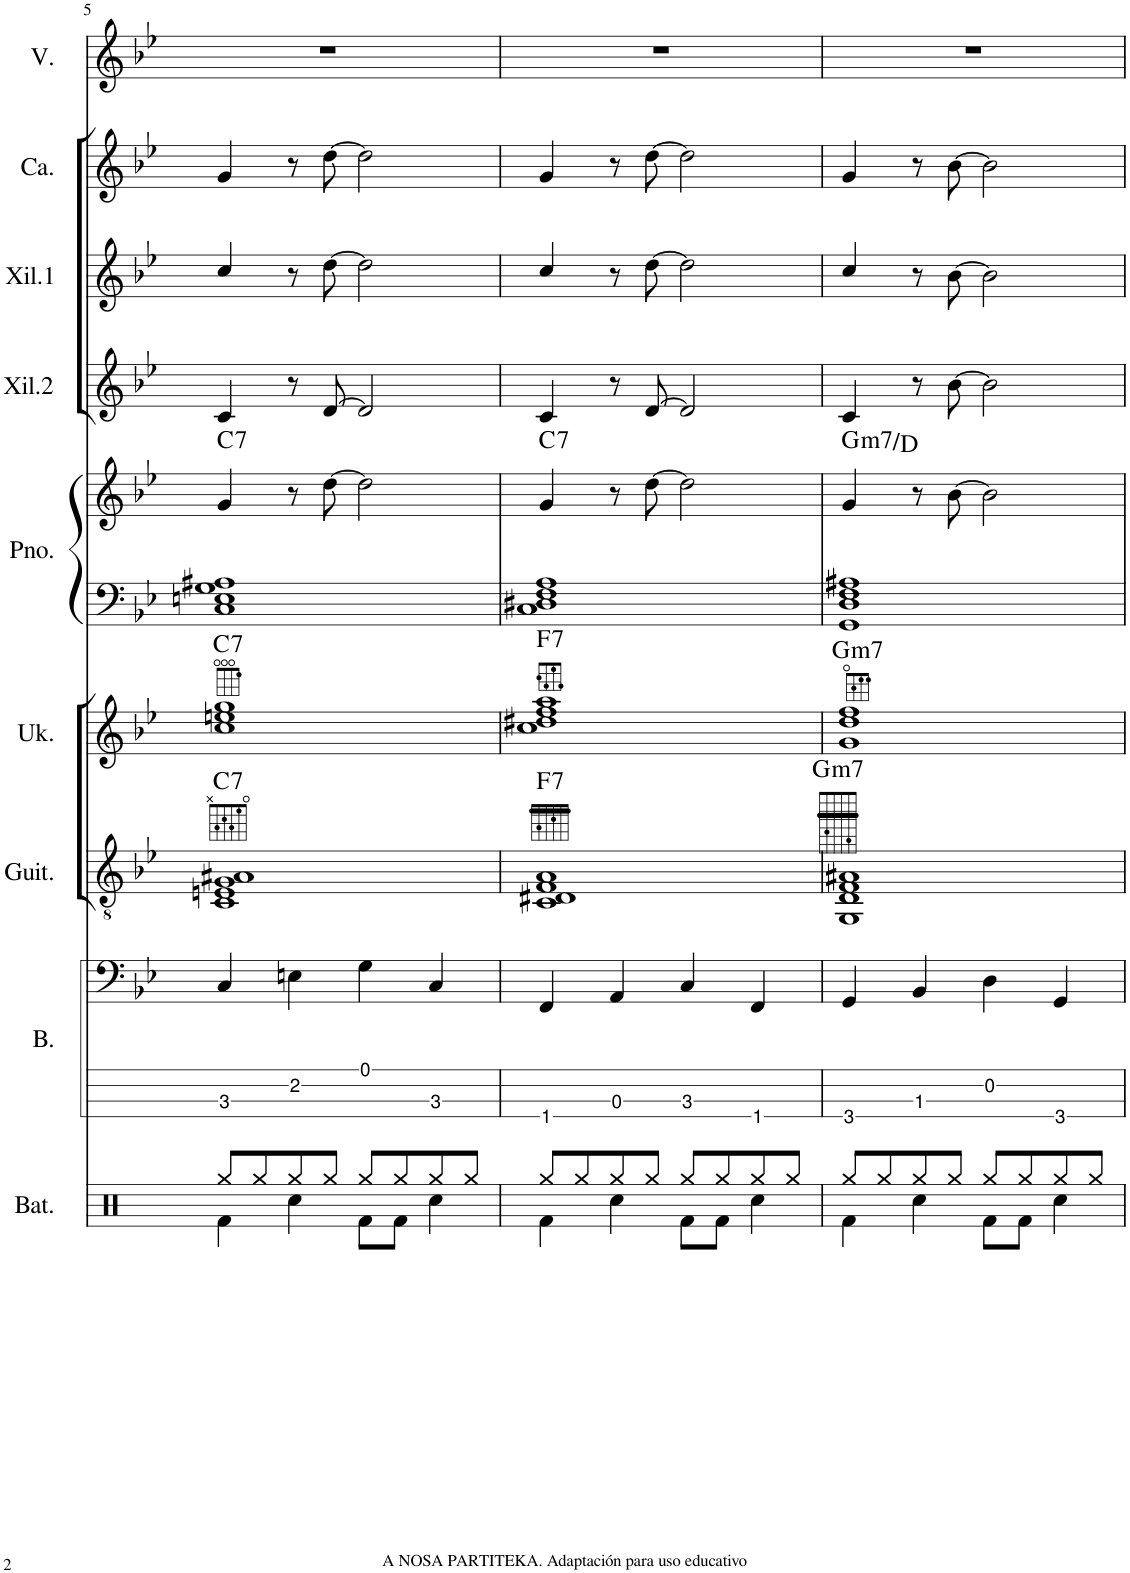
**kern	**kern	**kern	**kern	**harte	**kern	**harte	**kern	**kern	**harte	**kern	**kern	**kern	**kern
*part9	*part8	*part8	*part7	*part7	*part6	*part6	*part5	*part5	*part5	*part4	*part3	*part2	*part1
*staff11	*staff10	*staff9	*staff8	*	*staff7	*	*staff6	*staff5	*	*staff4	*staff3	*staff2	*staff1
*I"Batería	*I"Baixo	*	*I"Guitarra	*	*I"Ukelele	*	*I"Piano	*	*	*I"Xilófono 2	*I"Xilófono 1	*I"Carillón	*I"Voz
*I'Bat.	*I'B.	*	*I'Guit.	*	*I'Uk.	*	*I'Pno.	*	*	*I'Xil.2	*I'Xil.1	*I'Ca.	*I'V.
!!LO:PB:g=z
*clefX	*	*clefF4	*clefGv2	*	*clefG2	*	*clefF4	*clefG2	*	*clefG2	*clefG2	*clefG2	*clefG2
*	*Trd7c12	*Trd7c12	*	*	*	*	*	*	*	*Trd-7c-12	*Trd-7c-12	*Trd-14c-24	*
*k[b-e-]	*k[b-e-]	*k[b-e-]	*k[b-e-]	*	*k[b-e-]	*	*k[b-e-]	*k[b-e-]	*	*k[b-e-]	*k[b-e-]	*k[b-e-]	*k[b-e-]
*M4/4	*M4/4	*M4/4	*M4/4	*	*M4/4	*	*M4/4	*M4/4	*	*M4/4	*M4/4	*M4/4	*M4/4
=5	=5	=5	=5	=5	=5	=5	=5	=5	=5	=5	=5	=5	=5
*^	*	*	*	*	*	*	*	*	*	*	*	*	*
!	!	!	!	!	!LO:H:kt=7	!	!LO:H:kt=7	!	!	!LO:H:kt=7	!	!	!	!
8Rgg/L	4Rf\	4C	4C/	1C 1En 1G 1A#X	C:7	1cc 1een 1gg	C:7	1C 1En 1G 1A#X	4g/	C:7	4c/	4cc/	4g/	1r
8Rgg/	.	.	.	.	.	.	.	.	.	.	.	.	.	.
8Rgg/	4Rcc\	4E	4En\	.	.	.	.	.	8r	.	8r	8r	8r	.
8Rgg/J	.	.	.	.	.	.	.	.	[>8dd\	.	[>8d/	[>8dd\	[8dd\	.
8Rgg/L	8Rf\L	4G	4G\	.	.	.	.	.	2dd\]	.	2d/]	2dd\]	2dd\]	.
8Rgg/	8Rf\J	.	.	.	.	.	.	.	.	.	.	.	.	.
8Rgg/	4Rcc\	4C	4C/	.	.	.	.	.	.	.	.	.	.	.
8Rgg/J	.	.	.	.	.	.	.	.	.	.	.	.	.	.
=6	=6	=6	=6	=6	=6	=6	=6	=6	=6	=6	=6	=6	=6	=6
!	!	!	!	!	!LO:H:kt=7	!	!LO:H:kt=7	!	!	!LO:H:kt=7	!	!	!	!
8Rgg/L	4Rf\	4FF	4FF/	1C 1D#X 1F 1A	F:7	1cc 1dd#X 1ff 1aa	F:7	1C 1D#X 1F 1A	4g/	C:7	4c/	4cc/	4g/	1r
8Rgg/	.	.	.	.	.	.	.	.	.	.	.	.	.	.
8Rgg/	4Rcc\	4AA	4AA/	.	.	.	.	.	8r	.	8r	8r	8r	.
8Rgg/J	.	.	.	.	.	.	.	.	[>8dd\	.	[>8d/	[>8dd\	[8dd\	.
8Rgg/L	8Rf\L	4C	4C/	.	.	.	.	.	2dd\]	.	2d/]	2dd\]	2dd\]	.
8Rgg/	8Rf\J	.	.	.	.	.	.	.	.	.	.	.	.	.
8Rgg/	4Rcc\	4FF	4FF/	.	.	.	.	.	.	.	.	.	.	.
8Rgg/J	.	.	.	.	.	.	.	.	.	.	.	.	.	.
=7	=7	=7	=7	=7	=7	=7	=7	=7	=7	=7	=7	=7	=7	=7
!	!	!	!	!	!LO:H:kt=m7	!	!LO:H:kt=m7	!	!	!LO:H:kt=m7	!	!	!	!
8Rgg/L	4Rf\	4GG	4GG/	1GG 1D 1F 1A#X	G:min7	1g 1dd 1ff	G:min7	1GG 1D 1F 1A#X	4g/	G:min7/5	4c/	4cc/	4g/	1r
8Rgg/	.	.	.	.	.	.	.	.	.	.	.	.	.	.
8Rgg/	4Rcc\	4BB-	4BB-/	.	.	.	.	.	8r	.	8r	8r	8r	.
8Rgg/J	.	.	.	.	.	.	.	.	[>8b-\	.	[>8b-\	[>8b-\	[8b-\	.
8Rgg/L	8Rf\L	4D	4D\	.	.	.	.	.	2b-\]	.	2b-\]	2b-\]	2b-\]	.
8Rgg/	8Rf\J	.	.	.	.	.	.	.	.	.	.	.	.	.
8Rgg/	4Rcc\	4GG	4GG/	.	.	.	.	.	.	.	.	.	.	.
8Rgg/J	.	.	.	.	.	.	.	.	.	.	.	.	.	.
*v	*v	*	*	*	*	*	*	*	*	*	*	*	*	*
=	=	=	=	=	=	=	=	=	=	=	=	=	=
*-	*-	*-	*-	*-	*-	*-	*-	*-	*-	*-	*-	*-	*-
